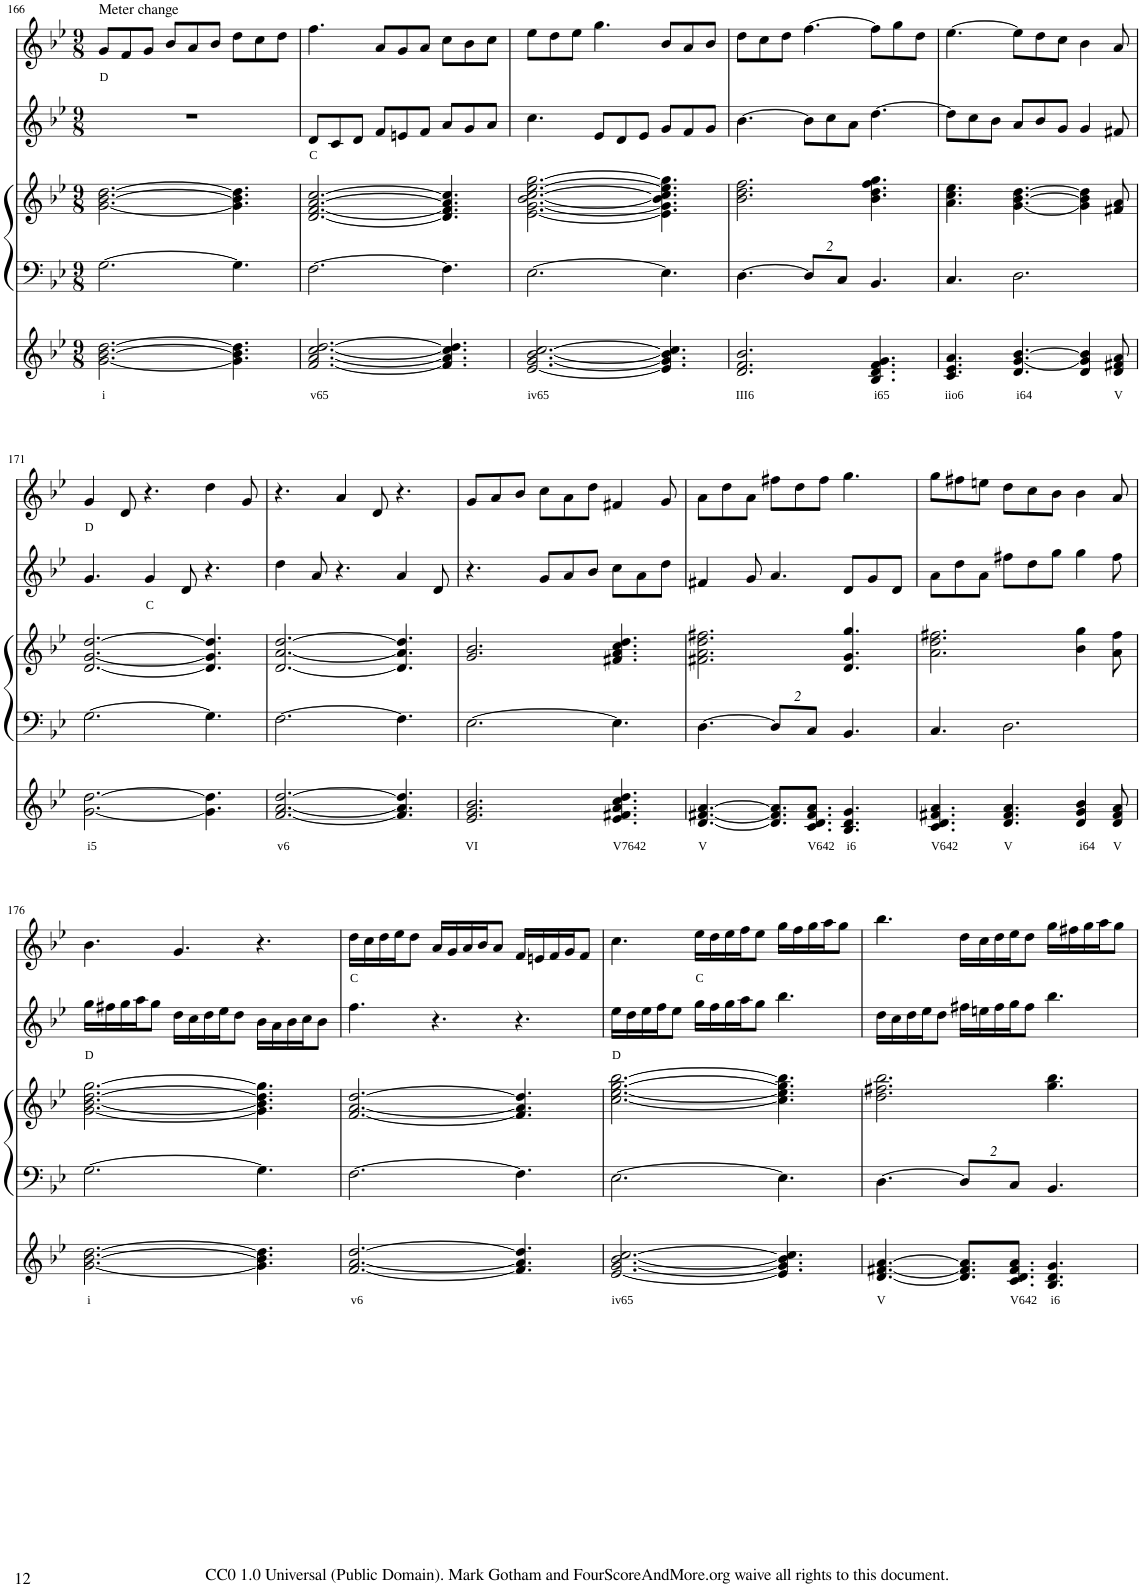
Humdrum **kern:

**kern	**text	**kern	**kern	**kern	**text	**kern	**text
*part5	*part5	*part4	*part3	*part2	*part2	*part1	*part1
*staff5	*staff5	*staff4	*staff3	*staff2	*staff2	*staff1	*staff1
*I"Full reduction	*	*I"Basso Continuo	*I"Vln Chd Reduction	*I"Violin 2	*	*I"Violin 1	*
*	*	*	*	*I'Vln	*	*I'Vln	*
!!LO:PB:g=z
*clefG2	*	*clefF4	*clefG2	*clefG2	*	*clefG2	*
*k[b-e-]	*	*k[b-e-]	*k[b-e-]	*k[b-e-]	*	*k[b-e-]	*
*M9/8	*	*M9/8	*M9/8	*M9/8	*	*M9/8	*
=166	=166	=166	=166	=166	=166	=166	=166
!	!	!	!	!	!	!LO:TX:a:t=Meter change	!
!	!LO:LY:b	!	!	!	!	!	!LO:LY:b
[2.g\ [2.b-\ [2.dd\	i	[>2.G\	[2.g\ [2.b-\ [2.dd\	8%9r	.	8g/L	D
.	.	.	.	.	.	8f/	.
.	.	.	.	.	.	8g/J	.
.	.	.	.	.	.	8b-/L	.
.	.	.	.	.	.	8a/	.
.	.	.	.	.	.	8b-/J	.
4.g\] 4.b-\] 4.dd\]	.	4.G\]	4.g\] 4.b-\] 4.dd\]	.	.	8dd\L	.
.	.	.	.	.	.	8cc\	.
.	.	.	.	.	.	8dd\J	.
=167	=167	=167	=167	=167	=167	=167	=167
!	!LO:LY:b	!	!	!	!LO:LY:b	!	!
[2.f/ [2.a/ [2.cc/ [2.dd/	v65	[>2.F\	[2.d/ [2.f/ [2.a/ [2.cc/	8d/L	C	4.ff\	.
.	.	.	.	8c/	.	.	.
.	.	.	.	8d/J	.	.	.
.	.	.	.	8f/L	.	8a/L	.
.	.	.	.	8en/	.	8g/	.
.	.	.	.	8f/J	.	8a/J	.
4.f/] 4.a/] 4.cc/] 4.dd/]	.	4.F\]	4.d/] 4.f/] 4.a/] 4.cc/]	8a/L	.	8cc\L	.
.	.	.	.	8g/	.	8b-\	.
.	.	.	.	8a/J	.	8cc\J	.
=168	=168	=168	=168	=168	=168	=168	=168
!	!LO:LY:b	!	!	!	!	!	!
[2.e-/ [2.g/ [2.b-/ [2.cc/	iv65	[>2.E-\	[2.e-\ [2.g\ [2.b-\ [2.cc\ [2.ee-\ [2.gg\	4.cc\	.	8ee-\L	.
.	.	.	.	.	.	8dd\	.
.	.	.	.	.	.	8ee-\J	.
.	.	.	.	8e-/L	.	4.gg\	.
.	.	.	.	8d/	.	.	.
.	.	.	.	8e-/J	.	.	.
4.e-/] 4.g/] 4.b-/] 4.cc/]	.	4.E-\]	4.e-\] 4.g\] 4.b-\] 4.cc\] 4.ee-\] 4.gg\]	8g/L	.	8b-/L	.
.	.	.	.	8f/	.	8a/	.
.	.	.	.	8g/J	.	8b-/J	.
=169	=169	=169	=169	=169	=169	=169	=169
!	!LO:LY:b	!	!	!	!	!	!
2.d/ 2.f/ 2.b-/	III6	[>4.D\	2.b-\ 2.dd\ 2.ff\	[4.b-\	.	8dd\L	.
.	.	.	.	.	.	8cc\	.
.	.	.	.	.	.	8dd\J	.
*	*	*Xbrackettup	*	*	*	*	*
.	.	16%3D/L]	.	8b-\L]	.	[4.ff\	.
.	.	.	.	8cc\	.	.	.
.	.	16%3C/J	.	.	.	.	.
.	.	.	.	8a\J	.	.	.
!	!LO:LY:b	!	!	!	!	!	!
4.B-/ 4.d/ 4.f/ 4.g/	i65	4.BB-/	4.b-\ 4.dd\ 4.ff\ 4.gg\	[4.dd\	.	8ff\L]	.
.	.	.	.	.	.	8gg\	.
.	.	.	.	.	.	8dd\J	.
=170	=170	=170	=170	=170	=170	=170	=170
!	!LO:LY:b	!	!	!	!	!	!
4.c/ 4.e-/ 4.a/	iio6	4.C/	4.a\ 4.cc\ 4.ee-\	8dd\L]	.	[4.ee-\	.
.	.	.	.	8cc\	.	.	.
.	.	.	.	8b-\J	.	.	.
!	!LO:LY:b	!	!	!	!	!	!
4.d/ [4.g/ [4.b-/	i64	2.D\	[4.g\ [4.b-\ [4.dd\	8a/L	.	8ee-\L]	.
.	.	.	.	8b-/	.	8dd\	.
.	.	.	.	8g/J	.	8cc\J	.
4d/ 4g/] 4b-/]	.	.	4g\] 4b-\] 4dd\]	4g/	.	4b-\	.
!	!LO:LY:b	!	!	!	!	!	!
8d/ 8f#X/ 8a/	V	.	8f#X/ 8a/	8f#X/	.	8a/	.
!!LO:LB:g=z
=171	=171	=171	=171	=171	=171	=171	=171
!	!LO:LY:b	!	!	!	!	!	!LO:LY:b
[2.g\ [2.dd\	i5	[>2.G\	[2.d/ [2.g/ [2.dd/	4.g/	.	4g/	D
.	.	.	.	.	.	8d/	.
!	!	!	!	!	!LO:LY:b	!	!
.	.	.	.	4g/	C	4.r	.
.	.	.	.	8d/	.	.	.
4.g\] 4.dd\]	.	4.G\]	4.d/] 4.g/] 4.dd/]	4.r	.	4dd\	.
.	.	.	.	.	.	8g/	.
=172	=172	=172	=172	=172	=172	=172	=172
!	!LO:LY:b	!	!	!	!	!	!
[2.f/ [2.a/ [2.dd/	v6	[>2.F\	[2.d/ [2.a/ [2.dd/	4dd\	.	4.r	.
.	.	.	.	8a/	.	.	.
.	.	.	.	4.r	.	4a/	.
.	.	.	.	.	.	8d/	.
4.f/] 4.a/] 4.dd/]	.	4.F\]	4.d/] 4.a/] 4.dd/]	4a/	.	4.r	.
.	.	.	.	8d/	.	.	.
=173	=173	=173	=173	=173	=173	=173	=173
!	!LO:LY:b	!	!	!	!	!	!
2.e-/ 2.g/ 2.b-/	VI	[>2.E-\	2.g/ 2.b-/	4.r	.	8g/L	.
.	.	.	.	.	.	8a/	.
.	.	.	.	.	.	8b-/J	.
.	.	.	.	8g/L	.	8cc\L	.
.	.	.	.	8a/	.	8a\	.
.	.	.	.	8b-/J	.	8dd\J	.
!	!LO:LY:b	!	!	!	!	!	!
4.e-/ 4.f#X/ 4.a/ 4.cc/ 4.dd/	V7642	4.E-\]	4.f#X/ 4.a/ 4.cc/ 4.dd/	8cc\L	.	4f#X/	.
.	.	.	.	8a\	.	.	.
.	.	.	.	8dd\J	.	8g/	.
=174	=174	=174	=174	=174	=174	=174	=174
!	!LO:LY:b	!	!	!	!	!	!
[4.d/ [4.f#X/ [4.a/	V	[>4.D\	2.f#X\ 2.a\ 2.dd\ 2.ff#X\	4f#X/	.	8a\L	.
.	.	.	.	.	.	8dd\	.
.	.	.	.	8g/	.	8a\J	.
8.d/] 8.f#/] 8.a/]L	.	16%3D/L]	.	4.a/	.	8ff#X\L	.
.	.	.	.	.	.	8dd\	.
!	!LO:LY:b	!	!	!	!	!	!
8.c/ 8.d/ 8.f#/ 8.a/J	V642	16%3C/J	.	.	.	.	.
.	.	.	.	.	.	8ff#\J	.
!	!LO:LY:b	!	!	!	!	!	!
4.B-/ 4.d/ 4.g/	i6	4.BB-/	4.d/ 4.g/ 4.gg/	8d/L	.	4.gg\	.
.	.	.	.	8g/	.	.	.
.	.	.	.	8d/J	.	.	.
=175	=175	=175	=175	=175	=175	=175	=175
!	!LO:LY:b	!	!	!	!	!	!
4.c/ 4.d/ 4.f#X/ 4.a/	V642	4.C/	2.a\ 2.dd\ 2.ff#X\	8a\L	.	8gg\L	.
.	.	.	.	8dd\	.	8ff#X\	.
.	.	.	.	8a\J	.	8een\J	.
!	!LO:LY:b	!	!	!	!	!	!
4.d/ 4.f#/ 4.a/	V	2.D\	.	8ff#X\L	.	8dd\L	.
.	.	.	.	8dd\	.	8cc\	.
.	.	.	.	8gg\J	.	8b-\J	.
!	!LO:LY:b	!	!	!	!	!	!
4d/ 4g/ 4b-/	i64	.	4b-\ 4gg\	4gg\	.	4b-\	.
!	!LO:LY:b	!	!	!	!	!	!
8d/ 8f#/ 8a/	V	.	8a\ 8ff#\	8ff#\	.	8a/	.
!!LO:LB:g=z
=176	=176	=176	=176	=176	=176	=176	=176
!	!LO:LY:b	!	!	!	!LO:LY:b	!	!
[2.g\ [2.b-\ [2.dd\	i	[>2.G\	[2.g\ [2.b-\ [2.dd\ [2.gg\	16gg\LL	D	4.b-\	.
.	.	.	.	16ff#X\	.	.	.
.	.	.	.	16gg\	.	.	.
.	.	.	.	16aa\J	.	.	.
.	.	.	.	8gg\J	.	.	.
.	.	.	.	16dd\LL	.	4.g/	.
.	.	.	.	16cc\	.	.	.
.	.	.	.	16dd\	.	.	.
.	.	.	.	16ee-\J	.	.	.
.	.	.	.	8dd\J	.	.	.
4.g\] 4.b-\] 4.dd\]	.	4.G\]	4.g\] 4.b-\] 4.dd\] 4.gg\]	16b-\LL	.	4.r	.
.	.	.	.	16a\	.	.	.
.	.	.	.	16b-\	.	.	.
.	.	.	.	16cc\J	.	.	.
.	.	.	.	8b-\J	.	.	.
=177	=177	=177	=177	=177	=177	=177	=177
!	!LO:LY:b	!	!	!	!	!	!LO:LY:b
[2.f/ [2.a/ [2.dd/	v6	[>2.F\	[2.f/ [2.a/ [2.dd/	4.ff\	.	16dd\LL	C
.	.	.	.	.	.	16cc\	.
.	.	.	.	.	.	16dd\	.
.	.	.	.	.	.	16ee-\J	.
.	.	.	.	.	.	8dd\J	.
.	.	.	.	4.r	.	16a/LL	.
.	.	.	.	.	.	16g/	.
.	.	.	.	.	.	16a/	.
.	.	.	.	.	.	16b-/J	.
.	.	.	.	.	.	8a/J	.
4.f/] 4.a/] 4.dd/]	.	4.F\]	4.f/] 4.a/] 4.dd/]	4.r	.	16f/LL	.
.	.	.	.	.	.	16en/	.
.	.	.	.	.	.	16f/	.
.	.	.	.	.	.	16g/J	.
.	.	.	.	.	.	8f/J	.
=178	=178	=178	=178	=178	=178	=178	=178
!	!LO:LY:b	!	!	!	!LO:LY:b	!	!
[2.e-/ [2.g/ [2.b-/ [2.cc/	iv65	[>2.E-\	[2.cc\ [2.ee-\ [2.gg\ [2.bb-\	16ee-\LL	D	4.cc\	.
.	.	.	.	16dd\	.	.	.
.	.	.	.	16ee-\	.	.	.
.	.	.	.	16ff\J	.	.	.
.	.	.	.	8ee-\J	.	.	.
!	!	!	!	!	!	!	!LO:LY:b
.	.	.	.	16gg\LL	.	16ee-\LL	C
.	.	.	.	16ff\	.	16dd\	.
.	.	.	.	16gg\	.	16ee-\	.
.	.	.	.	16aa\J	.	16ff\J	.
.	.	.	.	8gg\J	.	8ee-\J	.
4.e-/] 4.g/] 4.b-/] 4.cc/]	.	4.E-\]	4.cc\] 4.ee-\] 4.gg\] 4.bb-\]	4.bb-\	.	16gg\LL	.
.	.	.	.	.	.	16ff\	.
.	.	.	.	.	.	16gg\	.
.	.	.	.	.	.	16aa\J	.
.	.	.	.	.	.	8gg\J	.
=179	=179	=179	=179	=179	=179	=179	=179
!	!LO:LY:b	!	!	!	!	!	!
[4.d/ [4.f#X/ [4.a/	V	[>4.D\	2.dd\ 2.ff#X\ 2.bb-\	16dd\LL	.	4.bb-\	.
.	.	.	.	16cc\	.	.	.
.	.	.	.	16dd\	.	.	.
.	.	.	.	16ee-\J	.	.	.
.	.	.	.	8dd\J	.	.	.
8.d/] 8.f#/] 8.a/]L	.	16%3D/L]	.	16ff#X\LL	.	16dd\LL	.
.	.	.	.	16een\	.	16cc\	.
.	.	.	.	16ff#\	.	16dd\	.
!	!LO:LY:b	!	!	!	!	!	!
8.c/ 8.d/ 8.f#/ 8.a/J	V642	16%3C/J	.	16gg\J	.	16ee-\J	.
.	.	.	.	8ff#\J	.	8dd\J	.
!	!LO:LY:b	!	!	!	!	!	!
4.B-/ 4.d/ 4.g/	i6	4.BB-/	4.gg\ 4.bb-\	4.bb-\	.	16gg\LL	.
.	.	.	.	.	.	16ff#X\	.
.	.	.	.	.	.	16gg\	.
.	.	.	.	.	.	16aa\J	.
.	.	.	.	.	.	8gg\J	.
=	=	=	=	=	=	=	=
*-	*-	*-	*-	*-	*-	*-	*-
